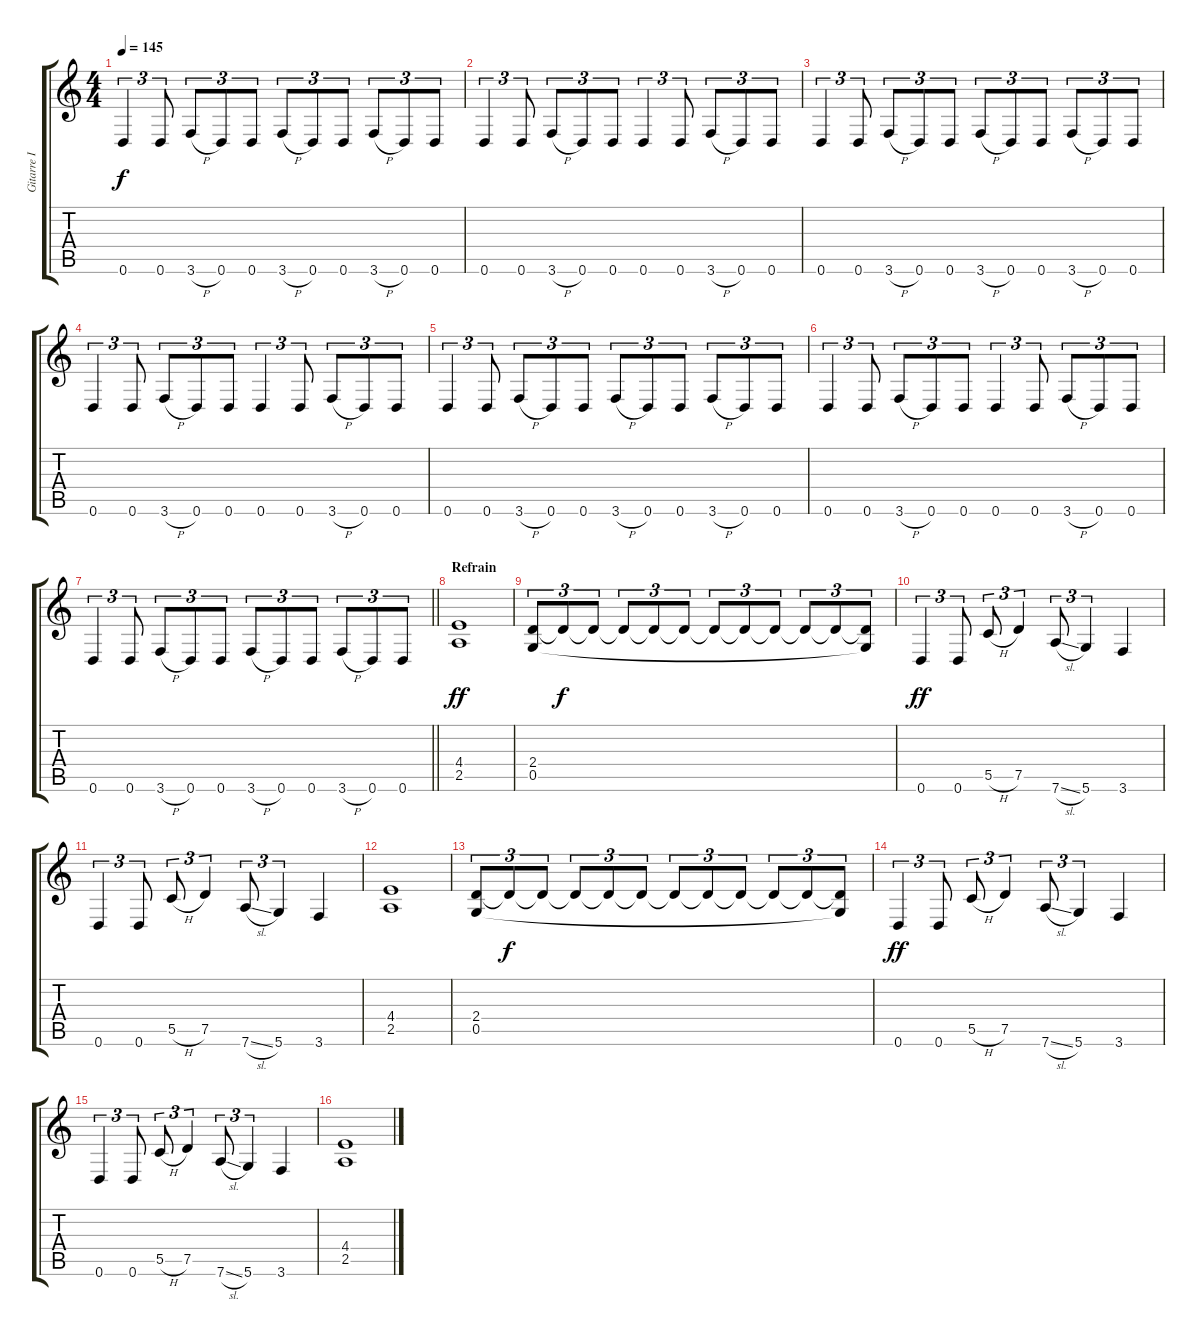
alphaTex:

\track ("Gitarre I" "Gitarre I") {instrument distortionguitar}
\staff {score tabs}
\tuning (D4 A3 F3 C3 G2 D2) {hide}
\ts (4 4)
\tempo 145
\clef g2
\ks c
0.6.4{tu (3 2) dy f} 0.6.8{tu (3 2)} 3.6{h}.8{tu (3 2)} 0.6.8{tu (3 2)} 0.6.8{tu (3 2)} 3.6{h}.8{tu (3 2)} 0.6.8{tu (3 2)} 0.6.8{tu (3 2)} 3.6{h}.8{tu (3 2)} 0.6.8{tu (3 2)} 0.6.8{tu (3 2)} |
0.6.4{tu (3 2)} 0.6.8{tu (3 2)} 3.6{h}.8{tu (3 2)} 0.6.8{tu (3 2)} 0.6.8{tu (3 2)} 0.6.4{tu (3 2)} 0.6.8{tu (3 2)} 3.6{h}.8{tu (3 2)} 0.6.8{tu (3 2)} 0.6.8{tu (3 2)} |
0.6.4{tu (3 2)} 0.6.8{tu (3 2)} 3.6{h}.8{tu (3 2)} 0.6.8{tu (3 2)} 0.6.8{tu (3 2)} 3.6{h}.8{tu (3 2)} 0.6.8{tu (3 2)} 0.6.8{tu (3 2)} 3.6{h}.8{tu (3 2)} 0.6.8{tu (3 2)} 0.6.8{tu (3 2)} |
0.6.4{tu (3 2)} 0.6.8{tu (3 2)} 3.6{h}.8{tu (3 2)} 0.6.8{tu (3 2)} 0.6.8{tu (3 2)} 0.6.4{tu (3 2)} 0.6.8{tu (3 2)} 3.6{h}.8{tu (3 2)} 0.6.8{tu (3 2)} 0.6.8{tu (3 2)} |
0.6.4{tu (3 2)} 0.6.8{tu (3 2)} 3.6{h}.8{tu (3 2)} 0.6.8{tu (3 2)} 0.6.8{tu (3 2)} 3.6{h}.8{tu (3 2)} 0.6.8{tu (3 2)} 0.6.8{tu (3 2)} 3.6{h}.8{tu (3 2)} 0.6.8{tu (3 2)} 0.6.8{tu (3 2)} |
0.6.4{tu (3 2)} 0.6.8{tu (3 2)} 3.6{h}.8{tu (3 2)} 0.6.8{tu (3 2)} 0.6.8{tu (3 2)} 0.6.4{tu (3 2)} 0.6.8{tu (3 2)} 3.6{h}.8{tu (3 2)} 0.6.8{tu (3 2)} 0.6.8{tu (3 2)} |
\barLineRight lightlight
0.6.4{tu (3 2)} 0.6.8{tu (3 2)} 3.6{h}.8{tu (3 2)} 0.6.8{tu (3 2)} 0.6.8{tu (3 2)} 3.6{h}.8{tu (3 2)} 0.6.8{tu (3 2)} 0.6.8{tu (3 2)} 3.6{h}.8{tu (3 2)} 0.6.8{tu (3 2)} 0.6.8{tu (3 2)} |
\section ("" "Refrain")
(4.4 2.5).1{dy ff} |
(2.4 0.5).8{tu (3 2)} 2.4{t}.8{tu (3 2) dy f} 2.4{t}.8{tu (3 2)} 2.4{t}.8{tu (3 2)} 2.4{t}.8{tu (3 2)} 2.4{t}.8{tu (3 2)} 2.4{t}.8{tu (3 2)} 2.4{t}.8{tu (3 2)} 2.4{t}.8{tu (3 2)} 2.4{t}.8{tu (3 2)} 2.4{t}.8{tu (3 2)} (2.4{t} 0.5{t}).8{tu (3 2)} |
0.6.4{tu (3 2) dy ff} 0.6.8{tu (3 2)} 5.5{h}.8{tu (3 2)} 7.5.4{tu (3 2)} 7.6{sl}.8{tu (3 2)} 5.6.4{tu (3 2)} 3.6.4 |
0.6.4{tu (3 2)} 0.6.8{tu (3 2)} 5.5{h}.8{tu (3 2)} 7.5.4{tu (3 2)} 7.6{sl}.8{tu (3 2)} 5.6.4{tu (3 2)} 3.6.4 |
(4.4 2.5).1 |
(2.4 0.5).8{tu (3 2)} 2.4{t}.8{tu (3 2) dy f} 2.4{t}.8{tu (3 2)} 2.4{t}.8{tu (3 2)} 2.4{t}.8{tu (3 2)} 2.4{t}.8{tu (3 2)} 2.4{t}.8{tu (3 2)} 2.4{t}.8{tu (3 2)} 2.4{t}.8{tu (3 2)} 2.4{t}.8{tu (3 2)} 2.4{t}.8{tu (3 2)} (2.4{t} 0.5{t}).8{tu (3 2)} |
0.6.4{tu (3 2) dy ff} 0.6.8{tu (3 2)} 5.5{h}.8{tu (3 2)} 7.5.4{tu (3 2)} 7.6{sl}.8{tu (3 2)} 5.6.4{tu (3 2)} 3.6.4 |
0.6.4{tu (3 2)} 0.6.8{tu (3 2)} 5.5{h}.8{tu (3 2)} 7.5.4{tu (3 2)} 7.6{sl}.8{tu (3 2)} 5.6.4{tu (3 2)} 3.6.4 |
(4.4 2.5).1
